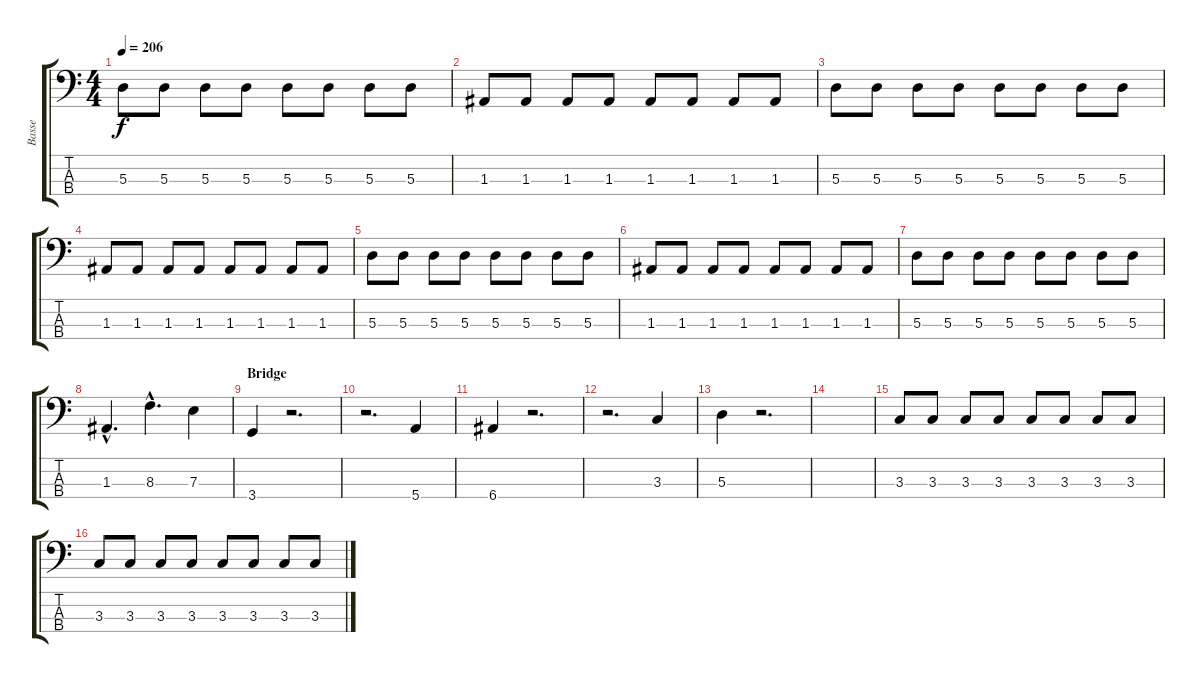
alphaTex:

\track ("Basse" "Basse") {instrument electricbasspick}
\staff {score tabs}
\tuning (G2 D2 A1 E1) {hide}
\ts (4 4)
\tempo 206
\clef f4
\ks c
5.3.8{dy f} 5.3.8 5.3.8 5.3.8 5.3.8 5.3.8 5.3.8 5.3.8 |
1.3.8 1.3.8 1.3.8 1.3.8 1.3.8 1.3.8 1.3.8 1.3.8 |
5.3.8 5.3.8 5.3.8 5.3.8 5.3.8 5.3.8 5.3.8 5.3.8 |
1.3.8 1.3.8 1.3.8 1.3.8 1.3.8 1.3.8 1.3.8 1.3.8 |
5.3.8 5.3.8 5.3.8 5.3.8 5.3.8 5.3.8 5.3.8 5.3.8 |
1.3.8 1.3.8 1.3.8 1.3.8 1.3.8 1.3.8 1.3.8 1.3.8 |
5.3.8 5.3.8 5.3.8 5.3.8 5.3.8 5.3.8 5.3.8 5.3.8 |
1.3{hac}.4{d} 8.3{hac}.4{d} 7.3.4 |
\section ("" "Bridge")
3.4.4 r.2{d} |
r.2{d} 5.4.4 |
6.4.4 r.2{d} |
r.2{d} 3.3.4 |
5.3.4 r.2{d} |
|
3.3.8 3.3.8 3.3.8 3.3.8 3.3.8 3.3.8 3.3.8 3.3.8 |
3.3.8 3.3.8 3.3.8 3.3.8 3.3.8 3.3.8 3.3.8 3.3.8
